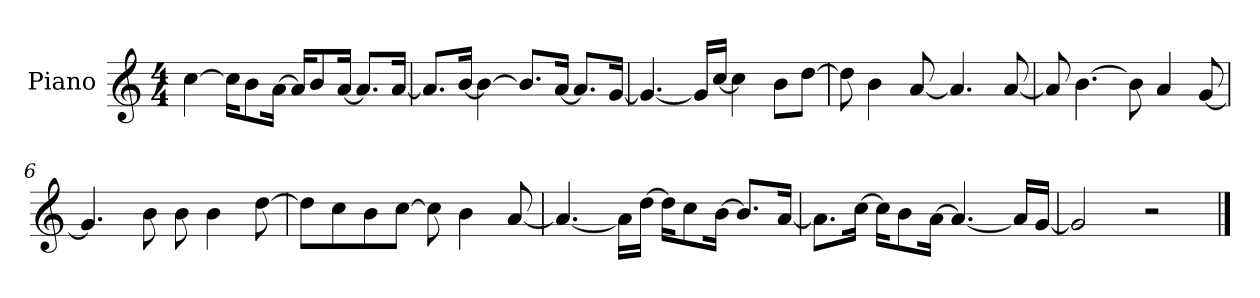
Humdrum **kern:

**kern
*part1
*staff1
*I"Piano
*I'P-no
*clefG2
*k[]
*M4/4
*MM90
=1
[4cc\
16cc\KL]
8b\
[16a\Jk
16a/KL]
8b/
[16a/Jk
8.a/L]
[16a/Jk
=2
8.a/L]
[16b/Jk
4b\_
8.b/L]
[16a/Jk
8.a/L]
[16g/Jk
=3
4.g/_
16g/LL]
[16cc/JJ
4cc\]
8b\L
[8dd\J
=4
8dd\]
4b\
[8a/
4.a/]
[8a/
=5
8a/]
[4.b\
8b\]
4a/
[8g/
!!LO:LB:g=z
=6
4.g/]
8b\
8b\
4b\
[8dd\
=7
8dd\L]
8cc\
8b\
[8cc\J
8cc\]
4b\
[8a/
=8
4.a/_
16a\LL]
[16dd\JJ
16dd\KL]
8cc\
[16b\Jk
8.b/L]
[16a/Jk
=9
8.a\L]
[16cc\Jk
16cc\KL]
8b\
[16a\Jk
4.a/_
16a/LL]
[16g/JJ
=10
2g/]
2r
==
*-
